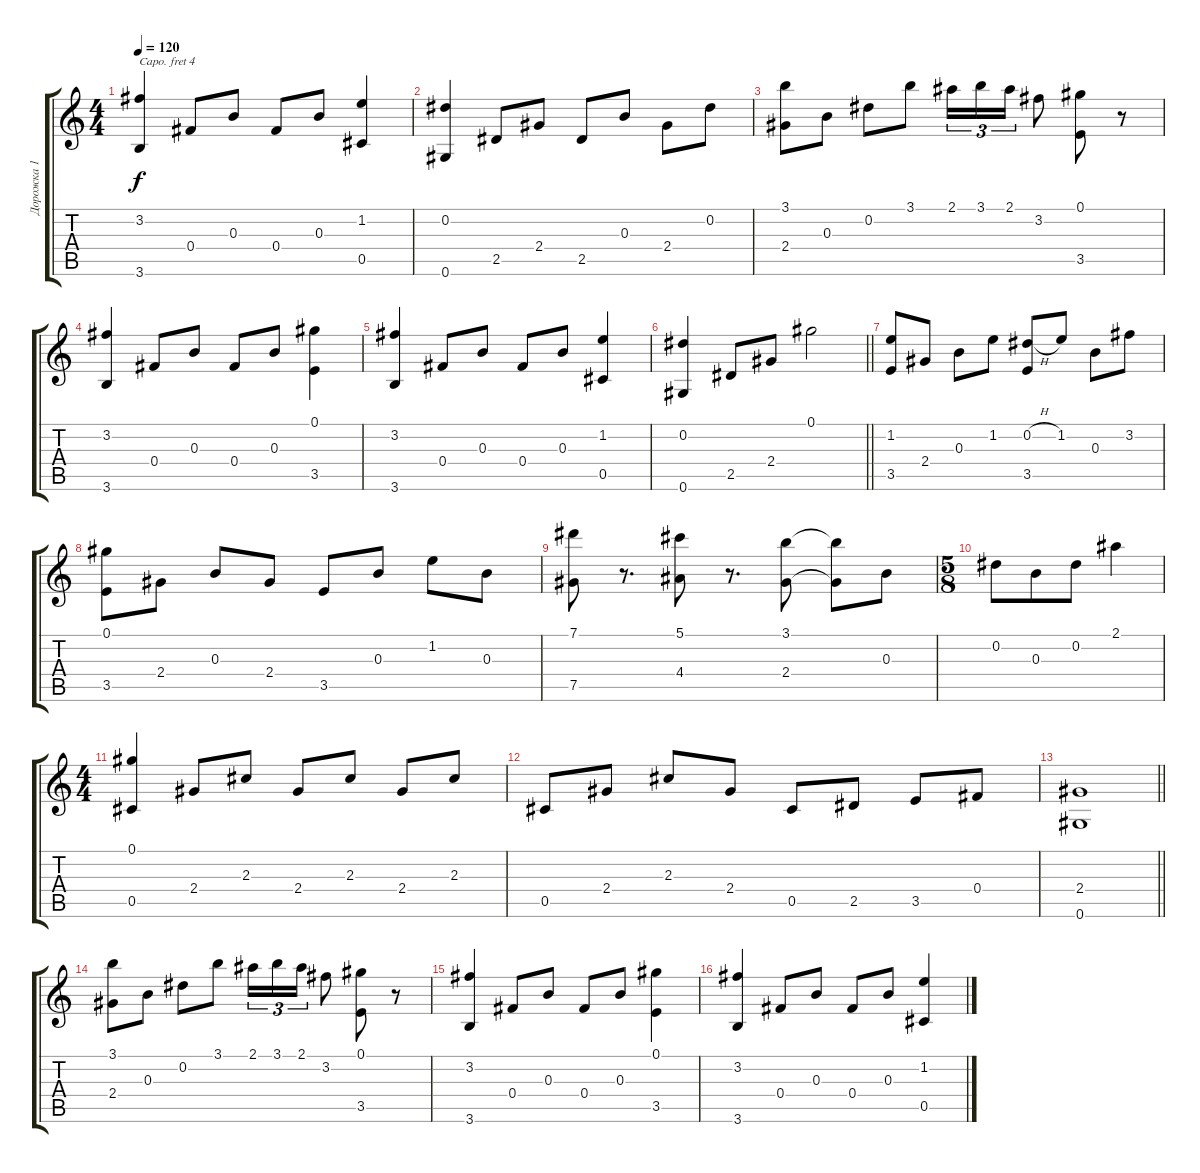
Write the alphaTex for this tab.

\track ("Дорожка 1" "Дорожка 1") {instrument acousticguitarsteel}
\staff {score tabs}
\capo 4
\tuning (E4 B3 G3 D3 A2 E2) {hide}
\ts (4 4)
\tempo 120
\clef g2
\ks c
(3.2 3.6).4{dy f} 0.4.8 0.3.8 0.4.8 0.3.8 (1.2 0.5).4 |
(0.2 0.6).4 2.5.8 2.4.8 2.5.8 0.3.8 2.4.8 0.2.8 |
(3.1 2.4).8 0.3.8 0.2.8 3.1.8 2.1.16{tu (3 2)} 3.1.16{tu (3 2)} 2.1.16{tu (3 2)} 3.2.8 (0.1 3.5).8 r.8 |
(3.2 3.6).4 0.4.8 0.3.8 0.4.8 0.3.8 (0.1 3.5).4 |
(3.2 3.6).4 0.4.8 0.3.8 0.4.8 0.3.8 (1.2 0.5).4 |
\barLineRight lightlight
(0.2 0.6).4 2.5.8 2.4.8 0.1.2 |
(1.2 3.5).8 2.4.8 0.3.8 1.2.8 (0.2{h} 3.5).8 1.2.8 0.3.8 3.2.8 |
(0.1 3.5).8 2.4.8 0.3.8 2.4.8 3.5.8 0.3.8 1.2.8 0.3.8 |
(7.1 7.5).8 r.8{d} (5.1 4.4).8 r.8{d} (3.1 2.4).8 (3.1{t} 2.4{t}).8 0.3.8 |
\ts (5 8)
0.2.8 0.3.8 0.2.8 2.1.4 |
\ts (4 4)
(0.1 0.5).4 2.4.8 2.3.8 2.4.8 2.3.8 2.4.8 2.3.8 |
0.5.8 2.4.8 2.3.8 2.4.8 0.5.8 2.5.8 3.5.8 0.4.8 |
\barLineRight lightlight
(2.4 0.6).1 |
(3.1 2.4).8 0.3.8 0.2.8 3.1.8 2.1.16{tu (3 2)} 3.1.16{tu (3 2)} 2.1.16{tu (3 2)} 3.2.8 (0.1 3.5).8 r.8 |
(3.2 3.6).4 0.4.8 0.3.8 0.4.8 0.3.8 (0.1 3.5).4 |
(3.2 3.6).4 0.4.8 0.3.8 0.4.8 0.3.8 (1.2 0.5).4
